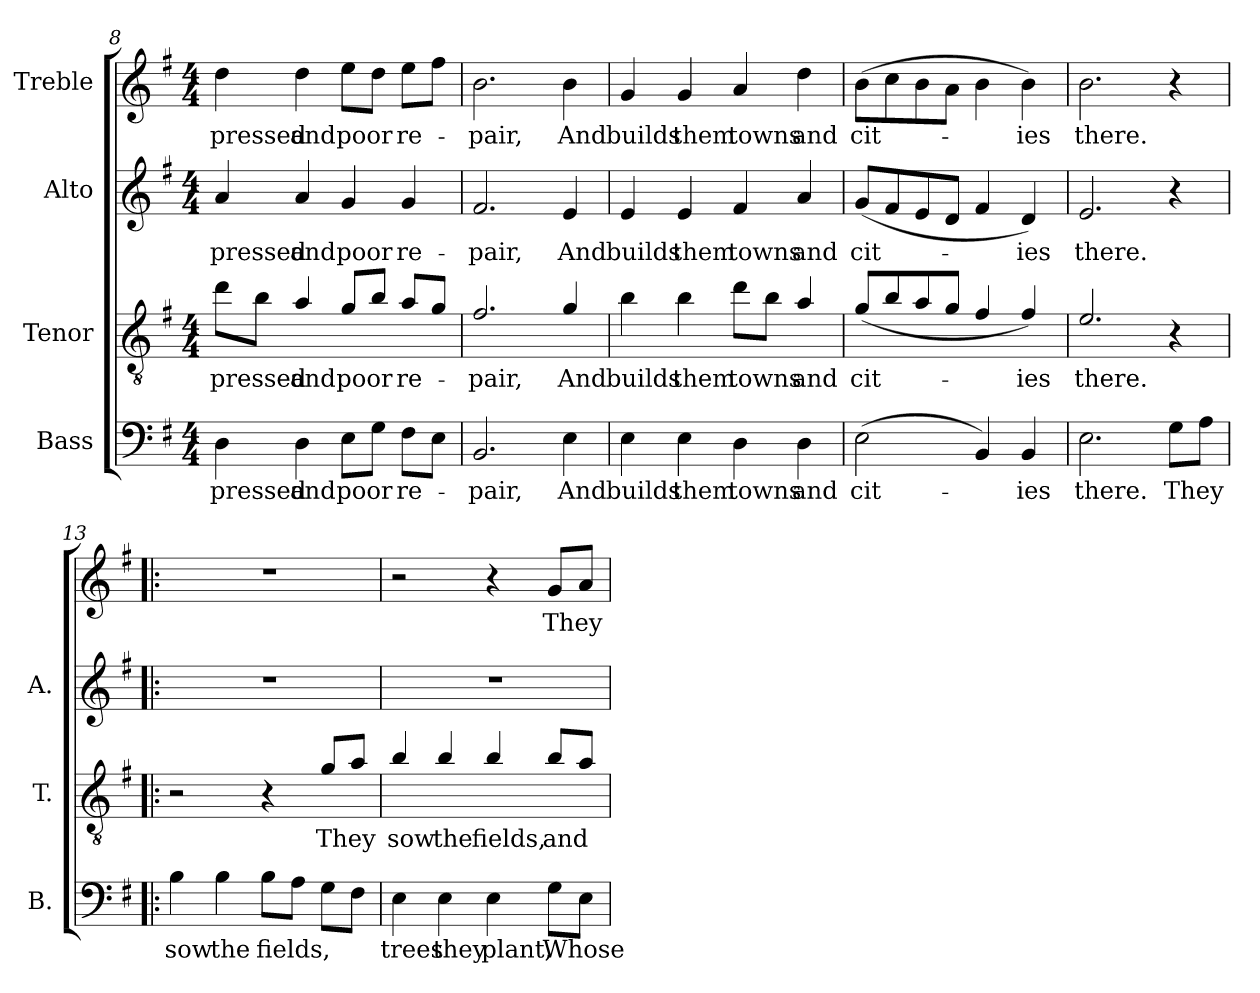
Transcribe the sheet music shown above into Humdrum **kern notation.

**kern	**text	**kern	**text	**kern	**text	**kern	**text
*part4	*part4	*part3	*part3	*part2	*part2	*part1	*part1
*staff4	*staff4	*staff3	*staff3	*staff2	*staff2	*staff1	*staff1
*I"Bass	*	*I"Tenor	*	*I"Alto	*	*I"Treble	*
*I'B.	*	*I'T.	*	*I'A.	*	*	*
!!LO:LB:g=z
*clefF4	*	*clefGv2	*	*clefG2	*	*clefG2	*
*	*	*ITrd7c12	*	*	*	*	*
*k[f#]	*	*k[f#]	*	*k[f#]	*	*k[f#]	*
*e:	*	*e:	*	*e:	*	*e:	*
*M4/4	*	*M4/4	*	*M4/4	*	*M4/4	*
=8	=8	=8	=8	=8	=8	=8	=8
!	!LO:LY:b	!	!	!	!	!	!
!	!	!	!LO:LY:b	!	!	!	!
!	!	!	!	!	!LO:LY:b	!	!
!	!	!	!	!	!	!	!LO:LY:b
4D\	-pressed	8d\L	-pressed	4a/	-pressed	4dd\	-pressed
.	.	8B\J	.	.	.	.	.
!	!LO:LY:b	!	!	!	!	!	!
!	!	!	!LO:LY:b	!	!	!	!
!	!	!	!	!	!LO:LY:b	!	!
!	!	!	!	!	!	!	!LO:LY:b
4D\	and	4A/	and	4a/	and	4dd\	and
!	!LO:LY:b	!	!	!	!	!	!
!	!	!	!LO:LY:b	!	!	!	!
!	!	!	!	!	!LO:LY:b	!	!
!	!	!	!	!	!	!	!LO:LY:b
8E\L	poor	8G/L	poor	4g/	poor	8ee\L	poor
8G\J	.	8B/J	.	.	.	8dd\J	.
!	!LO:LY:b	!	!	!	!	!	!
!	!	!	!LO:LY:b	!	!	!	!
!	!	!	!	!	!LO:LY:b	!	!
!	!	!	!	!	!	!	!LO:LY:b
8F#\L	re-	8A/L	re-	4g/	re-	8ee\L	re-
8E\J	.	8G/J	.	.	.	8ff#\J	.
=9	=9	=9	=9	=9	=9	=9	=9
!	!LO:LY:b	!	!	!	!	!	!
!	!	!	!LO:LY:b	!	!	!	!
!	!	!	!	!	!LO:LY:b	!	!
!	!	!	!	!	!	!	!LO:LY:b
2.BB/	-pair,	2.F#/	-pair,	2.f#/	-pair,	2.b\	pair,
!	!LO:LY:b	!	!	!	!	!	!
!	!	!	!LO:LY:b	!	!	!	!
!	!	!	!	!	!LO:LY:b	!	!
!	!	!	!	!	!	!	!LO:LY:b
4E\	And	4G/	And	4e/	And	4b\	And
=10	=10	=10	=10	=10	=10	=10	=10
!	!LO:LY:b	!	!	!	!	!	!
!	!	!	!LO:LY:b	!	!	!	!
!	!	!	!	!	!LO:LY:b	!	!
!	!	!	!	!	!	!	!LO:LY:b
4E\	builds	4B\	builds	4e/	builds	4g/	builds
!	!LO:LY:b	!	!	!	!	!	!
!	!	!	!LO:LY:b	!	!	!	!
!	!	!	!	!	!LO:LY:b	!	!
!	!	!	!	!	!	!	!LO:LY:b
4E\	them	4B\	them	4e/	them	4g/	them
!	!LO:LY:b	!	!	!	!	!	!
!	!	!	!LO:LY:b	!	!	!	!
!	!	!	!	!	!LO:LY:b	!	!
!	!	!	!	!	!	!	!LO:LY:b
4D\	towns	8d\L	towns	4f#/	towns	4a/	towns
.	.	8B\J	.	.	.	.	.
!	!LO:LY:b	!	!	!	!	!	!
!	!	!	!LO:LY:b	!	!	!	!
!	!	!	!	!	!LO:LY:b	!	!
!	!	!	!	!	!	!	!LO:LY:b
4D\	and	4A/	and	4a/	and	4dd\	and
=11	=11	=11	=11	=11	=11	=11	=11
!	!LO:LY:b	!	!	!	!	!	!
!	!	!	!LO:LY:b	!	!	!	!
!	!	!	!	!	!LO:LY:b	!	!
!	!	!	!	!	!	!	!LO:LY:b
(2E\	cit-	(8G/L	cit-	(8g/L	cit-	(8b\L	cit-
.	.	8B/	.	8f#/	.	8cc\	.
.	.	8A/	.	8e/	.	8b\	.
.	.	8G/J	.	8d/J	.	8a\J	.
4BB/)	.	4F#/	.	4f#/	.	4b\	.
!	!LO:LY:b	!	!	!	!	!	!
!	!	!	!LO:LY:b	!	!	!	!
!	!	!	!	!	!LO:LY:b	!	!
!	!	!	!	!	!	!	!LO:LY:b
4BB/	-ies	4F#/)	-ies	4d/)	-ies	4b\)	-ies
=12	=12	=12	=12	=12	=12	=12	=12
!	!LO:LY:b	!	!	!	!	!	!
!	!	!	!LO:LY:b	!	!	!	!
!	!	!	!	!	!LO:LY:b	!	!
!	!	!	!	!	!	!	!LO:LY:b
2.E\	there.	2.E/	there.	2.e/	there.	2.b\	there.
!	!LO:LY:b	!	!	!	!	!	!
8G\L	They	4r	.	4r	.	4r	.
8A\J	.	.	.	.	.	.	.
=13!|:	=13!|:	=13!|:	=13!|:	=13!|:	=13!|:	=13!|:	=13!|:
!	!LO:LY:b	!	!	!	!	!	!
4B\	sow	2r	.	1r	.	1r	.
!	!LO:LY:b	!	!	!	!	!	!
4B\	the	.	.	.	.	.	.
!	!LO:LY:b	!	!	!	!	!	!
8B\L	fields,	4r	.	.	.	.	.
8A\J	.	.	.	.	.	.	.
!	!	!	!LO:LY:b	!	!	!	!
8G\L	.	8G/L	They	.	.	.	.
8F#\J	.	8A/J	.	.	.	.	.
!!LO:PB:g=z
=14	=14	=14	=14	=14	=14	=14	=14
!	!LO:LY:b	!	!	!	!	!	!
!	!	!	!LO:LY:b	!	!	!	!
4E\	trees	4B/	sow	1r	.	2r	.
!	!LO:LY:b	!	!	!	!	!	!
!	!	!	!LO:LY:b	!	!	!	!
4E\	they	4B/	the	.	.	.	.
!	!LO:LY:b	!	!	!	!	!	!
!	!	!	!LO:LY:b	!	!	!	!
4E\	plant,	4B/	fields,	.	.	4r	.
!	!LO:LY:b	!	!	!	!	!	!
!	!	!	!LO:LY:b	!	!	!	!
!	!	!	!	!	!	!	!LO:LY:b
8G\L	Whose	8B/L	and	.	.	8g/L	They
8E\J	.	8A/J	.	.	.	8a/J	.
=	=	=	=	=	=	=	=
*-	*-	*-	*-	*-	*-	*-	*-
